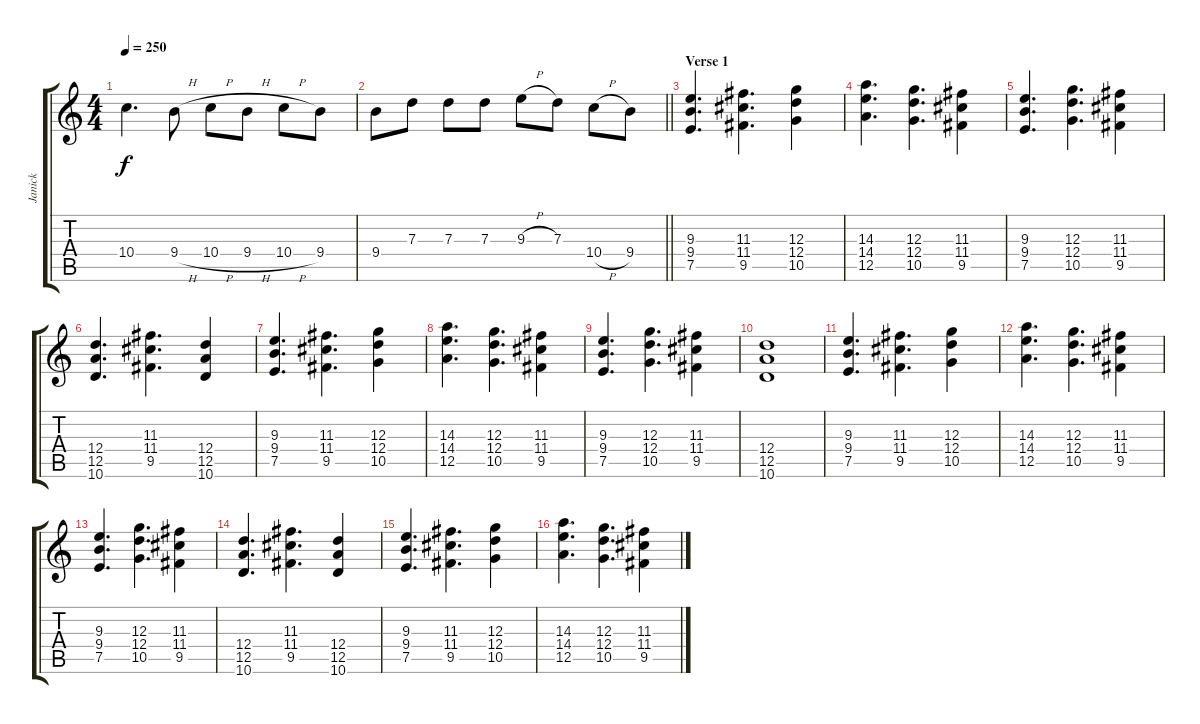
\track ("Janick" "Janick") {instrument distortionguitar}
\staff {score tabs}
\tuning (E4 B3 G3 D3 A2 E2) {hide}
\ts (4 4)
\tempo 250
\clef g2
\ks c
10.4.4{d dy f} 9.4{h}.8 10.4{h}.8 9.4{h}.8 10.4{h}.8 9.4.8 |
\barLineRight lightlight
9.4.8 7.3.8 7.3.8 7.3.8 9.3{h}.8 7.3.8 10.4{h}.8 9.4.8 |
\section ("" "Verse 1")
(9.3 9.4 7.5).4{d lyrics (0 "") lyrics (1 "") lyrics (2 "") lyrics (3 "") lyrics (4 "")} (11.3 11.4 9.5).4{d} (12.3 12.4 10.5).4 |
(14.3 14.4 12.5).4{d} (12.3 12.4 10.5).4{d} (11.3 11.4 9.5).4 |
(9.3 9.4 7.5).4{d} (12.3 12.4 10.5).4{d} (11.3 11.4 9.5).4 |
(12.4 12.5 10.6).4{d} (11.3 11.4 9.5).4{d} (12.4 12.5 10.6).4 |
(9.3 9.4 7.5).4{d} (11.3 11.4 9.5).4{d} (12.3 12.4 10.5).4 |
(14.3 14.4 12.5).4{d} (12.3 12.4 10.5).4{d} (11.3 11.4 9.5).4 |
(9.3 9.4 7.5).4{d} (12.3 12.4 10.5).4{d} (11.3 11.4 9.5).4 |
(12.4 12.5 10.6).1 |
(9.3 9.4 7.5).4{d} (11.3 11.4 9.5).4{d} (12.3 12.4 10.5).4 |
(14.3 14.4 12.5).4{d} (12.3 12.4 10.5).4{d} (11.3 11.4 9.5).4 |
(9.3 9.4 7.5).4{d} (12.3 12.4 10.5).4{d} (11.3 11.4 9.5).4 |
(12.4 12.5 10.6).4{d} (11.3 11.4 9.5).4{d} (12.4 12.5 10.6).4 |
(9.3 9.4 7.5).4{d} (11.3 11.4 9.5).4{d} (12.3 12.4 10.5).4 |
(14.3 14.4 12.5).4{d} (12.3 12.4 10.5).4{d} (11.3 11.4 9.5).4
